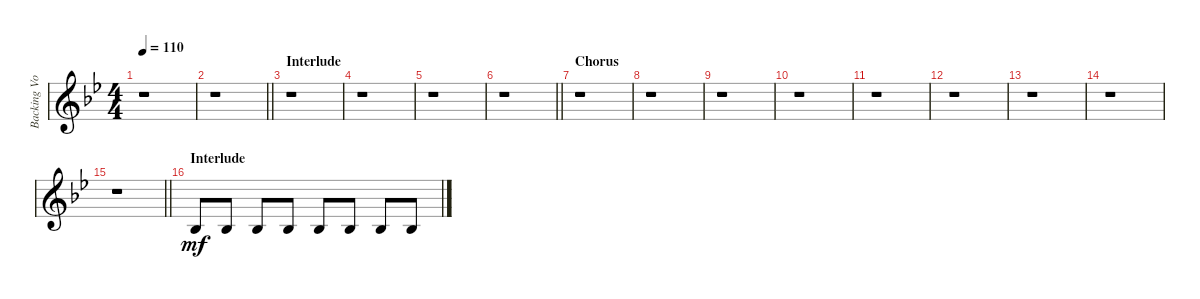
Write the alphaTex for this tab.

\track ("Backing Vocal" "Backing Vo") {instrument lead6voice}
\staff {score}
\tuning (E4 B3 G3 D3 A2 E2) {hide}
\ts (4 4)
\tempo 110
\clef g2
\ks gminor
r.1{dy mf} |
\barLineRight lightlight
r.1 |
\section ("" "Interlude")
r.1 |
r.1 |
r.1 |
\barLineRight lightlight
r.1 |
\section ("" "Chorus")
r.1 |
r.1 |
r.1 |
r.1 |
r.1 |
r.1 |
r.1 |
r.1 |
\barLineRight lightlight
r.1 |
\section ("" "Interlude")
3.3.8 3.3.8 3.3.8 3.3.8 3.3.8 3.3.8 3.3.8 3.3.8
